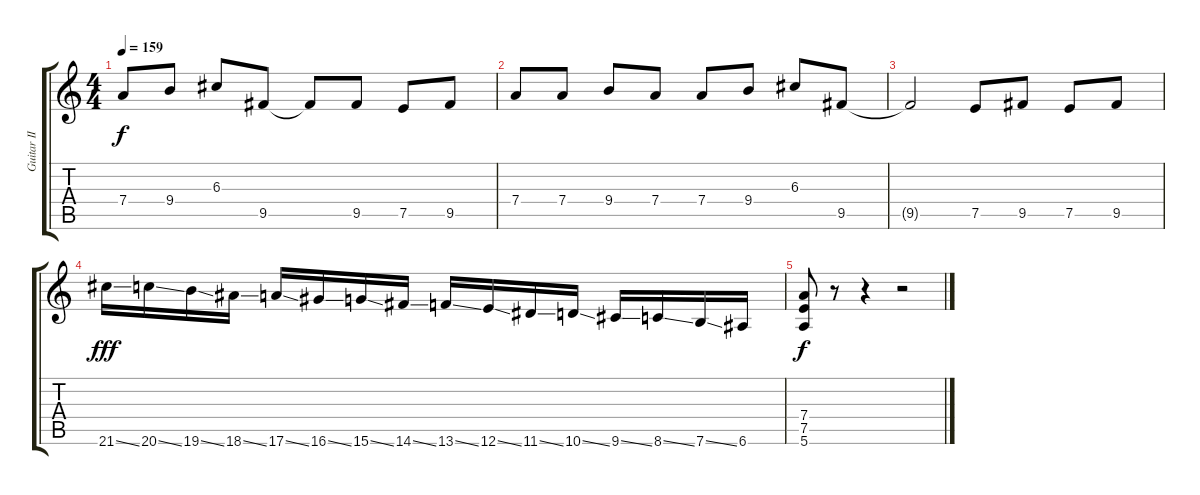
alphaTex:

\track ("Guitar II" "Guitar II") {instrument distortionguitar}
\staff {score tabs}
\tuning (E4 B3 G3 D3 A2 E2) {hide}
\ts (4 4)
\tempo 159
\clef g2
\ks c
7.4.8{dy f} 9.4.8 6.3.8 9.5.8 9.5{t}.8 9.5.8 7.5.8 9.5.8 |
7.4.8 7.4.8 9.4.8 7.4.8 7.4.8 9.4.8 6.3.8 9.5.8 |
9.5{t}.2 7.5.8 9.5.8 7.5.8 9.5.8 |
21.6{ss}.16{dy fff} 20.6{ss}.16 19.6{ss}.16 18.6{ss}.16 17.6{ss}.16 16.6{ss}.16 15.6{ss}.16 14.6{ss}.16 13.6{ss}.16 12.6{ss}.16 11.6{ss}.16 10.6{ss}.16 9.6{ss}.16 8.6{ss}.16 7.6{ss}.16 6.6.16 |
(7.4 7.5 5.6).8{dy f} r.8 r.4 r.2
